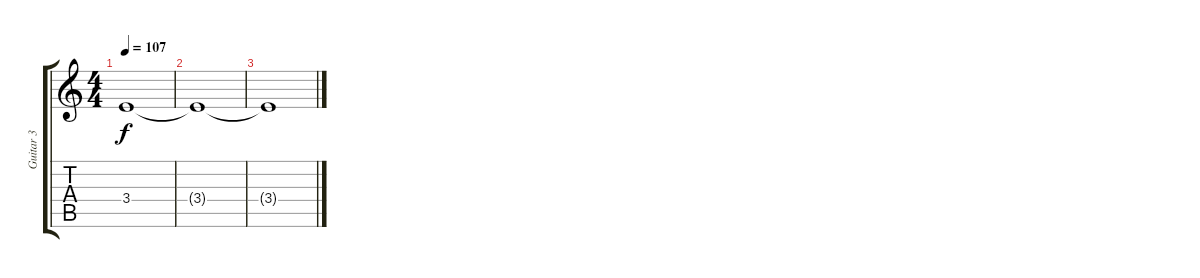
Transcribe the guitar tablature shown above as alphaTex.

\track ("Guitar 3" "Guitar 3") {instrument overdrivenguitar}
\staff {score tabs}
\tuning (Eb4 Bb3 Gb3 Db3 Ab2 Eb2) {hide}
\ts (4 4)
\tempo 107
\clef g2
\ks c
3.4{t}.1{dy f} |
3.4{t}.1 |
3.4{t}.1
